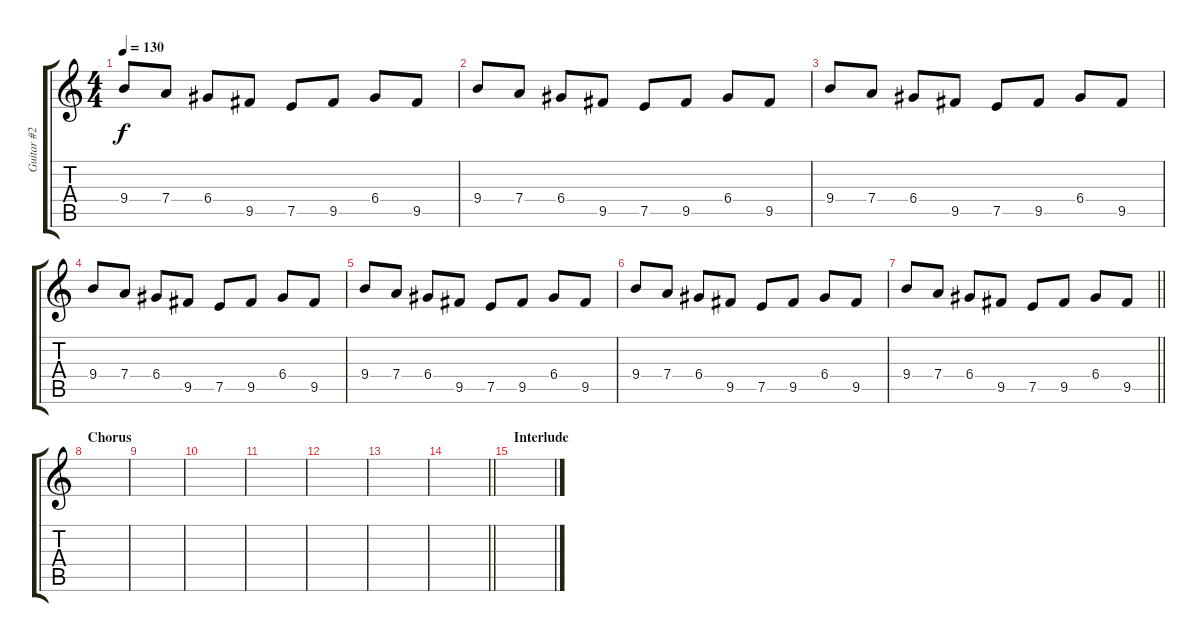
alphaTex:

\track ("Guitar #2 (Tom)" "Guitar #2 ") {instrument overdrivenguitar}
\staff {score tabs}
\tuning (E4 B3 G3 D3 A2 E2) {hide}
\ts (4 4)
\tempo 130
\clef g2
\ks c
9.4.8{dy f} 7.4.8 6.4.8 9.5.8 7.5.8 9.5.8 6.4.8 9.5.8 |
9.4.8 7.4.8 6.4.8 9.5.8 7.5.8 9.5.8 6.4.8 9.5.8 |
9.4.8 7.4.8 6.4.8 9.5.8 7.5.8 9.5.8 6.4.8 9.5.8 |
9.4.8 7.4.8 6.4.8 9.5.8 7.5.8 9.5.8 6.4.8 9.5.8 |
9.4.8 7.4.8 6.4.8 9.5.8 7.5.8 9.5.8 6.4.8 9.5.8 |
9.4.8 7.4.8 6.4.8 9.5.8 7.5.8 9.5.8 6.4.8 9.5.8 |
\barLineRight lightlight
9.4.8 7.4.8 6.4.8 9.5.8 7.5.8 9.5.8 6.4.8 9.5.8 |
\section ("" "Chorus")
|
|
|
|
|
|
\barLineRight lightlight
|
\section ("" "Interlude")
